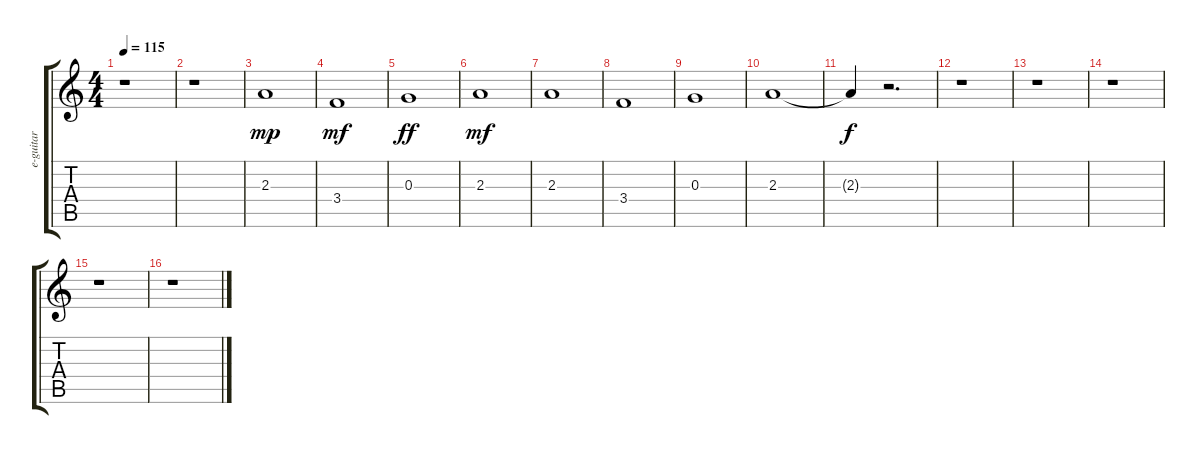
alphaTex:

\track ("e-guitar" "e-guitar") {instrument distortionguitar}
\staff {score tabs}
\tuning (E4 B3 G3 D3 A2 E2) {hide}
\ts (4 4)
\tempo 115
\clef g2
\ks c
r.1{dy f} |
r.1 |
2.3.1{dy mp} |
3.4.1{dy mf} |
0.3.1{dy ff} |
2.3.1{dy mf} |
2.3.1 |
3.4.1 |
0.3.1 |
2.3.1 |
2.3{t}.4{dy f} r.2{d} |
r.1 |
r.1 |
r.1 |
r.1 |
r.1
